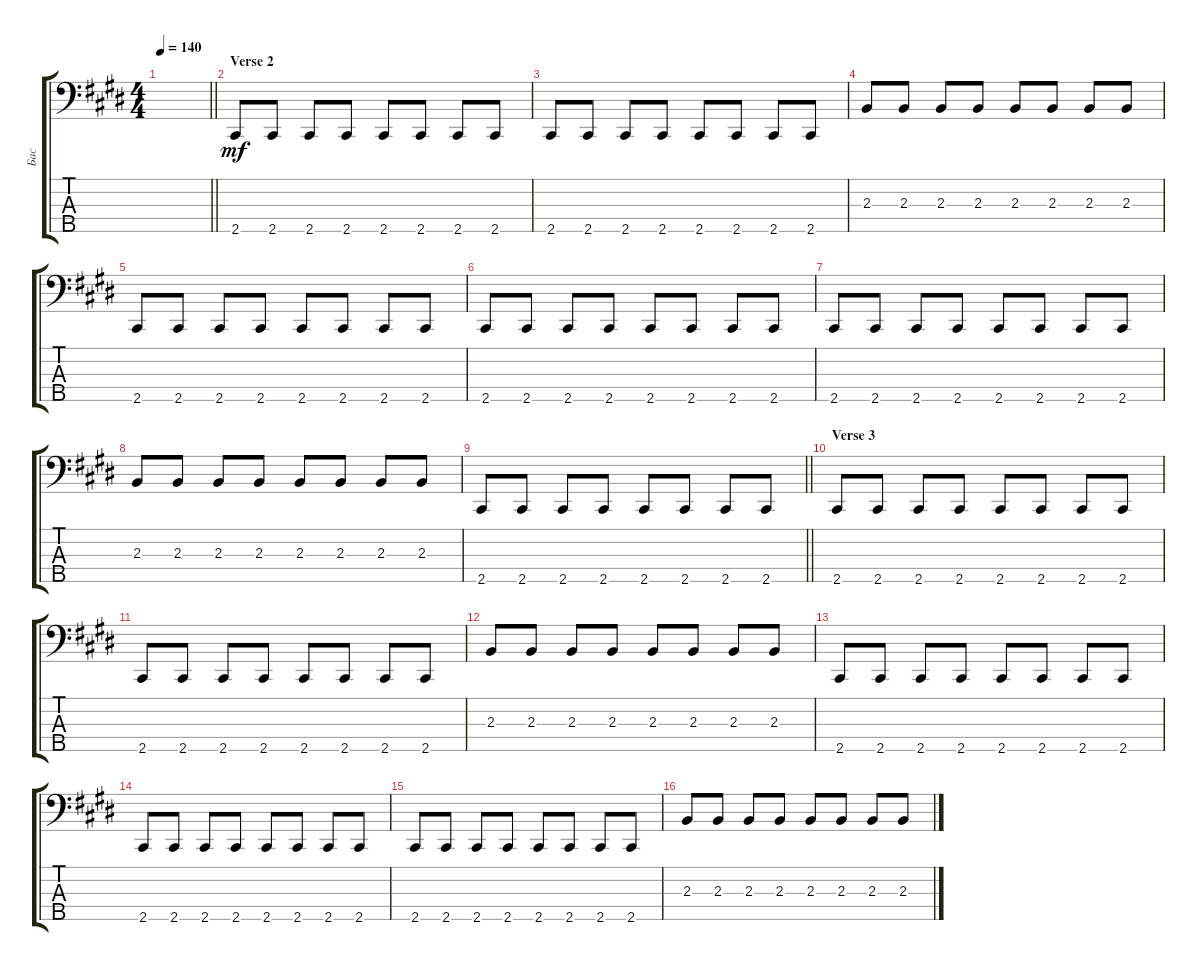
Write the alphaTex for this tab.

\track ("Бас" "Бас") {instrument electricbassfinger}
\staff {score tabs}
\tuning (G2 D2 A1 E1 B0) {hide}
\ts (4 4)
\tempo 140
\clef f4
\barLineRight lightlight
\ks c#minor
|
\section ("" "Verse 2")
2.5.8{dy mf} 2.5.8 2.5.8 2.5.8 2.5.8 2.5.8 2.5.8 2.5.8 |
2.5.8 2.5.8 2.5.8 2.5.8 2.5.8 2.5.8 2.5.8 2.5.8 |
2.3.8 2.3.8 2.3.8 2.3.8 2.3.8 2.3.8 2.3.8 2.3.8 |
2.5.8 2.5.8 2.5.8 2.5.8 2.5.8 2.5.8 2.5.8 2.5.8 |
2.5.8 2.5.8 2.5.8 2.5.8 2.5.8 2.5.8 2.5.8 2.5.8 |
2.5.8 2.5.8 2.5.8 2.5.8 2.5.8 2.5.8 2.5.8 2.5.8 |
2.3.8 2.3.8 2.3.8 2.3.8 2.3.8 2.3.8 2.3.8 2.3.8 |
\barLineRight lightlight
2.5.8 2.5.8 2.5.8 2.5.8 2.5.8 2.5.8 2.5.8 2.5.8 |
\section ("" "Verse 3")
2.5.8 2.5.8 2.5.8 2.5.8 2.5.8 2.5.8 2.5.8 2.5.8 |
2.5.8 2.5.8 2.5.8 2.5.8 2.5.8 2.5.8 2.5.8 2.5.8 |
2.3.8 2.3.8 2.3.8 2.3.8 2.3.8 2.3.8 2.3.8 2.3.8 |
2.5.8 2.5.8 2.5.8 2.5.8 2.5.8 2.5.8 2.5.8 2.5.8 |
2.5.8 2.5.8 2.5.8 2.5.8 2.5.8 2.5.8 2.5.8 2.5.8 |
2.5.8 2.5.8 2.5.8 2.5.8 2.5.8 2.5.8 2.5.8 2.5.8 |
2.3.8 2.3.8 2.3.8 2.3.8 2.3.8 2.3.8 2.3.8 2.3.8
